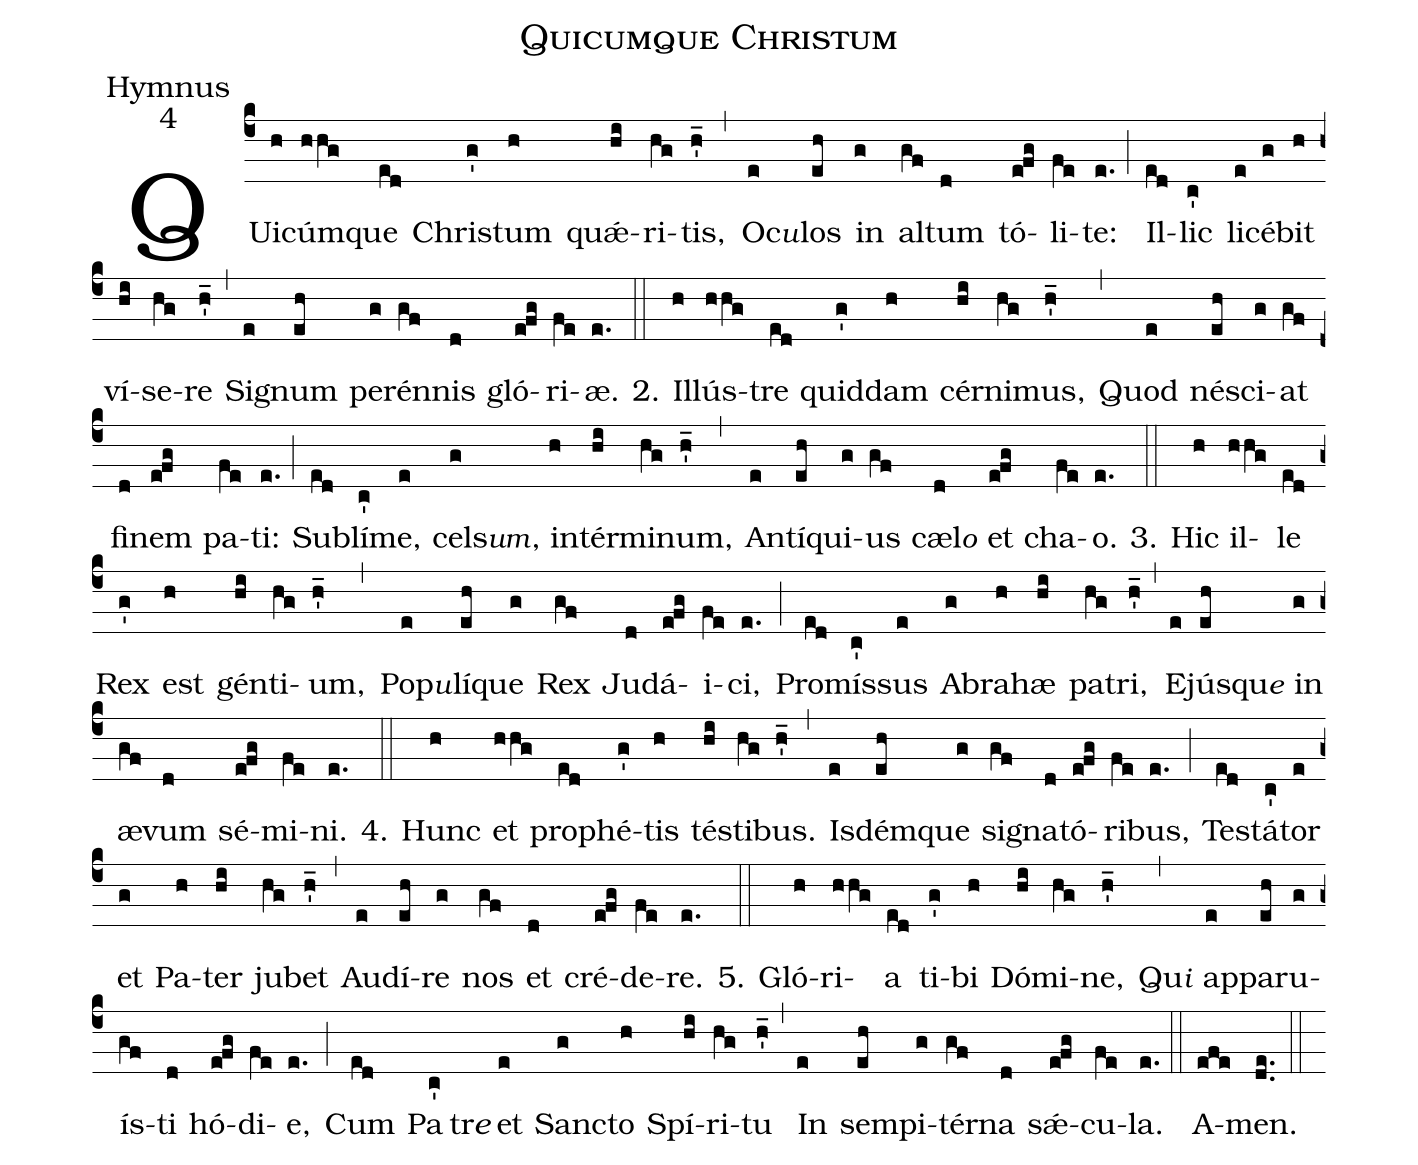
name:Quicumque Christum;
office-part:Hymnus;
mode:4;
%%
(c4)QUi(h)cúm(hhg)que(ed) Chris(g')tum(h) quǽ(hi)ri(hg)tis,(h'_) (,)
O(e)c<e>u</e>los(eh) in(g) al(gf)tum(d) tó(efg)li(fe)te:(e.) (;)
Il(ed)lic(c') li(e)cé(g)bit(h) ví(hi)se(hg)re(h'_) (,)
Si(e)gnum(eh) per(g)én(gf)nis(d) gló(efg)ri(fe)æ.(e.) (::)

2. Il(h)lús(hhg)tre(ed) quid(g')dam(h) cér(hi)ni(hg)mus,(h'_) (,)
Quod(e) né(eh)sci(g)at(gf) fi(d)nem(efg) pa(fe)ti:(e.) (;)
Sub(ed)lí(c')me,(e) cel(g)s<e>um</e>, in(h)tér(hi)mi(hg)num,(h'_) (,)
An(e)tí(eh)qui(g)us(gf) cæ(d)l<e>o</e> et(efg) cha(fe)o.(e.) (::)

3. Hic(h) il(hhg)le(ed) Rex(g') est(h) gén(hi)ti(hg)um,(h'_) (,)
Po(e)p<e>u</e>lí(eh)que(g) Rex(gf) Ju(d)dá(efg)i(fe)ci,(e.) (;)
Pro(ed)mís(c')sus(e) A(g)bra(h)hæ(hi) pa(hg)tri,(h'_) (,)
E(e)jús(eh)qu<e>e</e> {i}n(g) æ(gf)vum(d) sé(efg)mi(fe)ni.(e.) (::)

4. Hunc(h) et(hhg) pro(ed)phé(g')tis(h) tés(hi)ti(hg)bus.(h'_) (,)
Is(e)dém(eh)que(g) si(gf)gna(d)tó(efg)ri(fe)bus,(e.) (;)
Tes(ed)tá(c')tor(e) et(g) Pa(h)ter(hi) ju(hg)bet(h'_) (,)
Au(e)dí(eh)re(g) nos(gf) et(d) cré(efg)de(fe)re.(e.) (::)

5. Gló(h)ri(hhg)a(ed) ti(g')bi(h) Dó(hi)mi(hg)ne,(h'_) (,)
Qu<e>i</e> {a}p(e)pa(eh)ru(g)ís(gf)ti(d) hó(efg)di(fe)e,(e.) (;)
Cum(ed) Pa(c')tr<i>e</i>() et(e) Sanc(g)to(h) Spí(hi)ri(hg)tu(h'_) (,)
In(e) sem(eh)pi(g)tér(gf)na(d) sǽ(efg)cu(fe)la.(e.) (::)
A(efe)men.(de..) (::)
